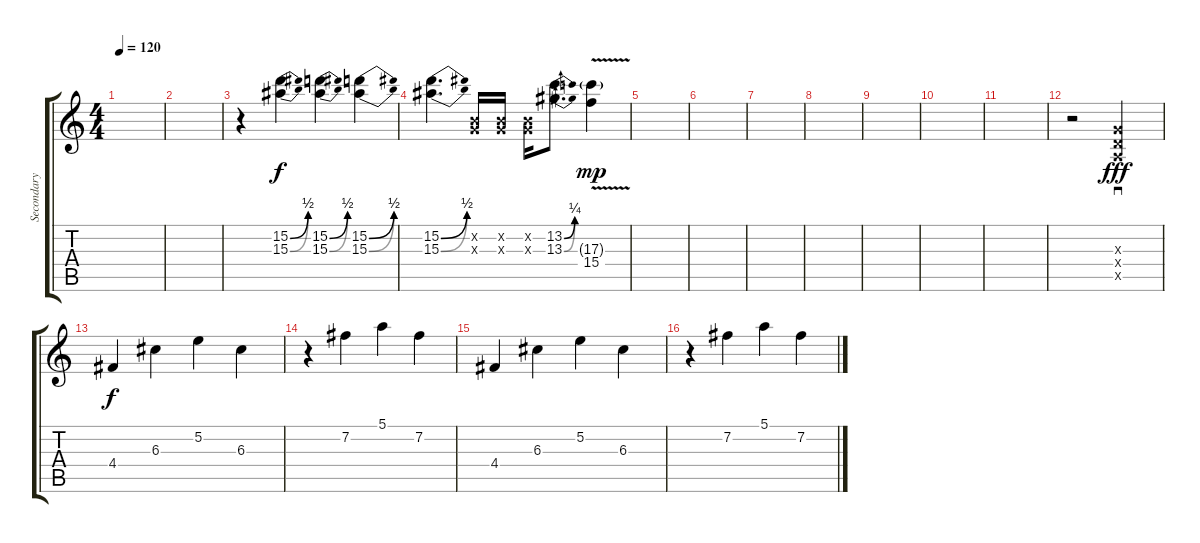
\track ("Secondary" "Secondary") {instrument distortionguitar}
\staff {score tabs}
\tuning (E4 B3 G3 D3 A2 E2) {hide}
\ts (4 4)
\tempo 120
\clef g2
\ks c
|
|
r.4 (15.2{be (bend 0 0 60 2)} 15.3{be (bend 0 0 60 2)}).4 (15.2{be (bend 0 0 60 2)} 15.3{be (bend 0 0 60 2)}).4 (15.2{be (bend 0 0 60 2)} 15.3{be (bend 0 0 60 2)}).4 |
(15.2{be (bend 0 0 60 2)} 15.3{be (bend 0 0 60 2)}).4{d} (0.2{x} 0.3{x}).16 (0.2{x} 0.3{x}).16 (0.2{x} 0.3{x}).16 (13.2{be (bend 0 0 60 1)} 13.3{be (bend 0 0 60 1)}).8{d} (17.3{v g} 15.4{v}).4{dy mp} |
|
|
|
|
|
|
|
r.2 (0.3{x} 0.4{x} 0.5{x}).2{sd dy fff} |
4.4.4{dy f volume 8} 6.3.4 5.2.4 6.3.4 |
r.4{volume 8} 7.2.4 5.1.4 7.2.4 |
4.4.4{volume 8} 6.3.4 5.2.4 6.3.4 |
r.4{volume 8} 7.2.4 5.1.4 7.2.4
